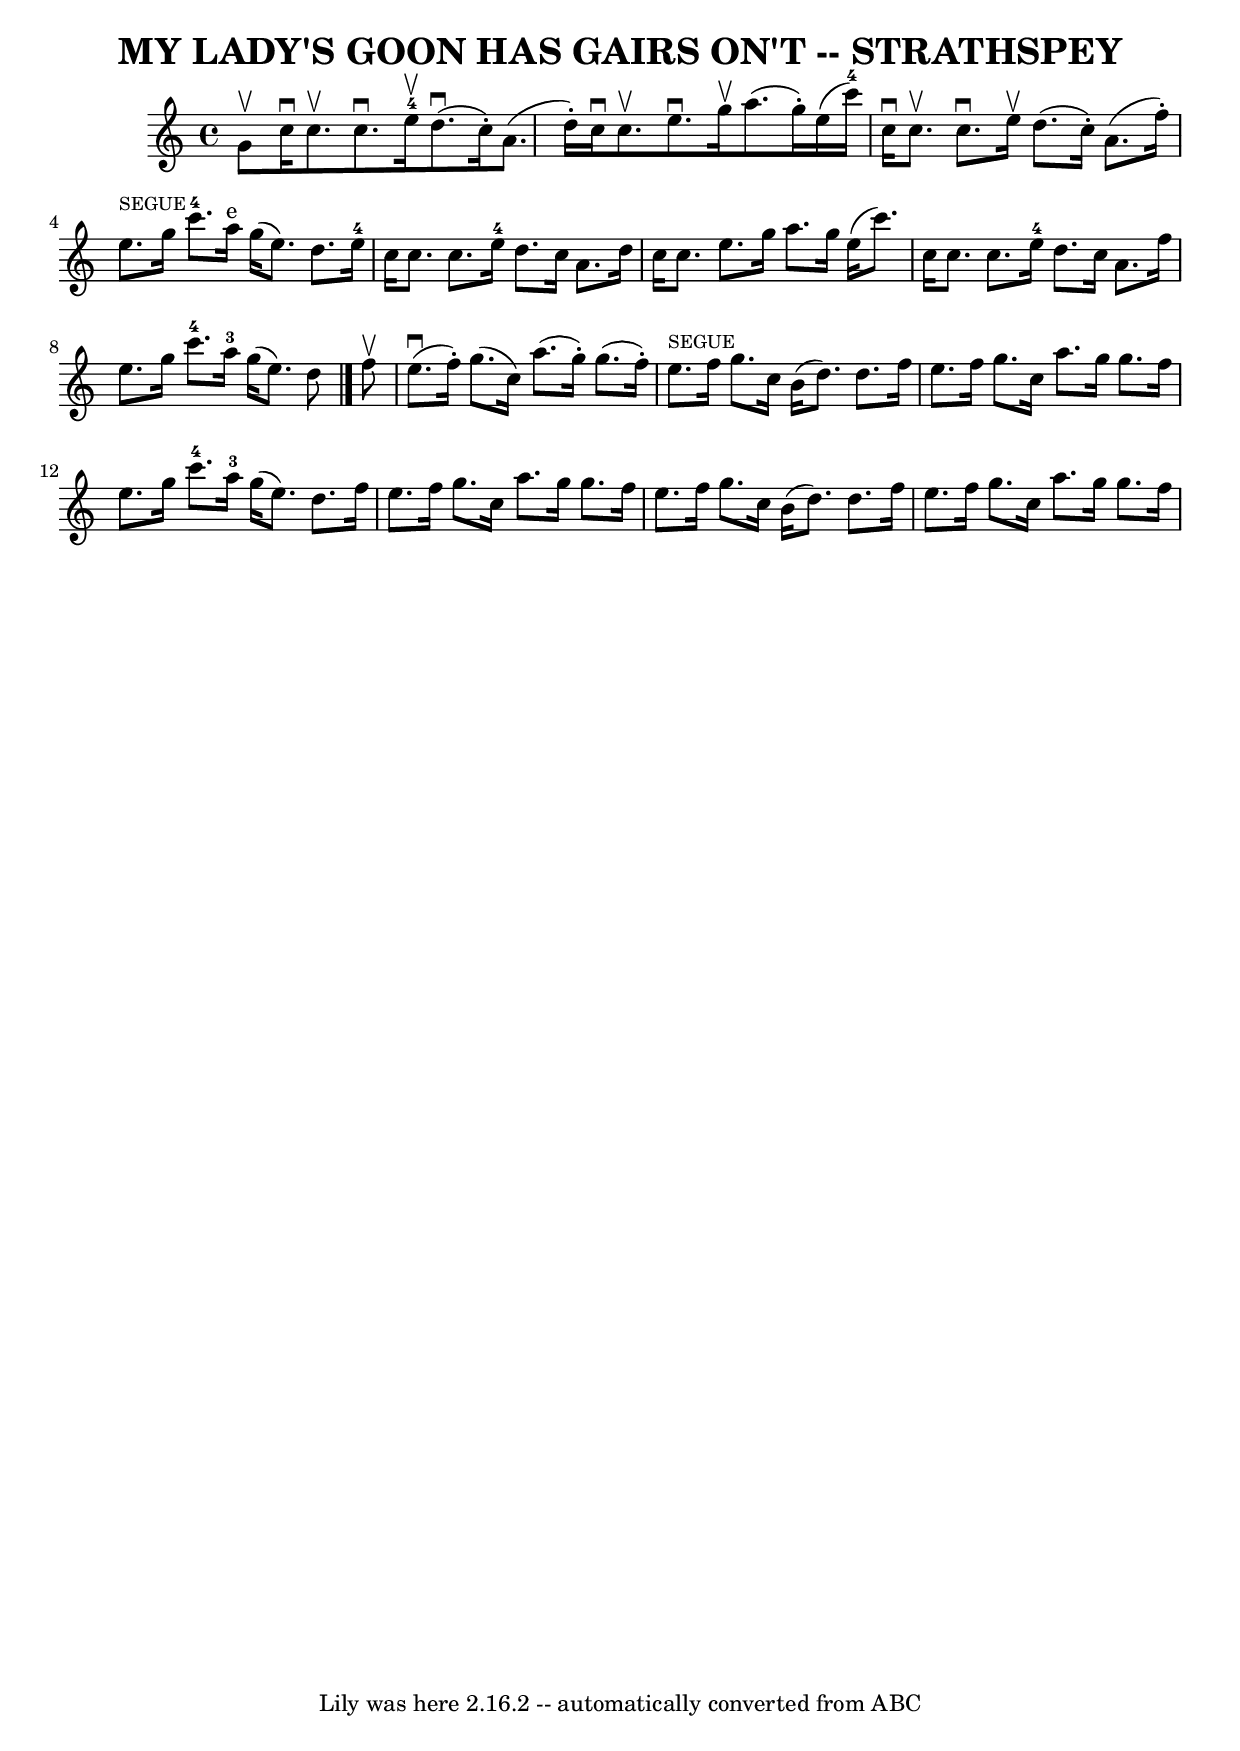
\version "2.16.2"
\include "Mammoth.ily"
\header {
  %% book = "Ryan's Mammoth Collection of Fiddle Tunes"
  crossRefNumber = "1"
  footnotes = ""
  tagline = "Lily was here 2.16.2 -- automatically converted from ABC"
  title = "MY LADY'S GOON HAS GAIRS ON'T -- STRATHSPEY"

}
voicedefault =  {


  \override Staff.TimeSignature #'style = #'C
  \time 4/4 % %slurgracf 1
  
  \key c \major g'8^\upbow    |
  c''16^\downbow c''8.^\upbow c''8.^\downbow e''16-4^\upbow d''8. (^\downbow c''16-.) a'8. (d''16-.)    |
  c''16^\downbow c''8.^\upbow e''8.^\downbow g''16^\upbow a''8. (g''16-.) e''16 (c'''16-4)    |
  
  c''16^\downbow c''8.^\upbow c''8.^\downbow e''16^\upbow d''8. ( c''16-.) a'8. (f''16-.)    |
  e''8.^\segue g''16 c'''8.-4 a''16^"e" g''16 (e''8.) d''8. e''16-4    |
  c''16 c''8. c''8. e''16-4 d''8. c''16 a'8. d''16      |
  c''16 c''8. e''8. g''16 a''8. g''16 e''16 ( c'''8.)    |
  c''16 c''8. c''8. e''16-4 d''8. c''16 a'8. f''16     |
  e''8. g''16 c'''8.-4 a''16-3 g''16 (e''8.) d''8    \bar "|." f''8^\upbow    |
  
  e''8. (^\downbow f''16-.) g''8. (c''16) a''8. (g''16-.) g''8. (f''16-.)    |
  e''8.^\segue f''16 g''8. c''16 b'16 (d''8.) d''8. f''16     |
  e''8. f''16 g''8. c''16 a''8. g''16 g''8. f''16     |
  e''8. g''16 c'''8.-4 a''16-3 g''16 (e''8.) d''8. f''16     |
  e''8. f''16 g''8. c''16 a''8. g''16 g''8. f''16      |
  e''8. f''16 g''8. c''16 b'16 (d''8.) d''8. f''16     |
  e''8. f''16 g''8. c''16 a''8. g''16    
  g''8. f''16    

}

\score{
  <<

    \context Staff="default"
    {
      \voicedefault 
      
    }

  >>
  \layout {
    
  }
  \midi {
  }

}
